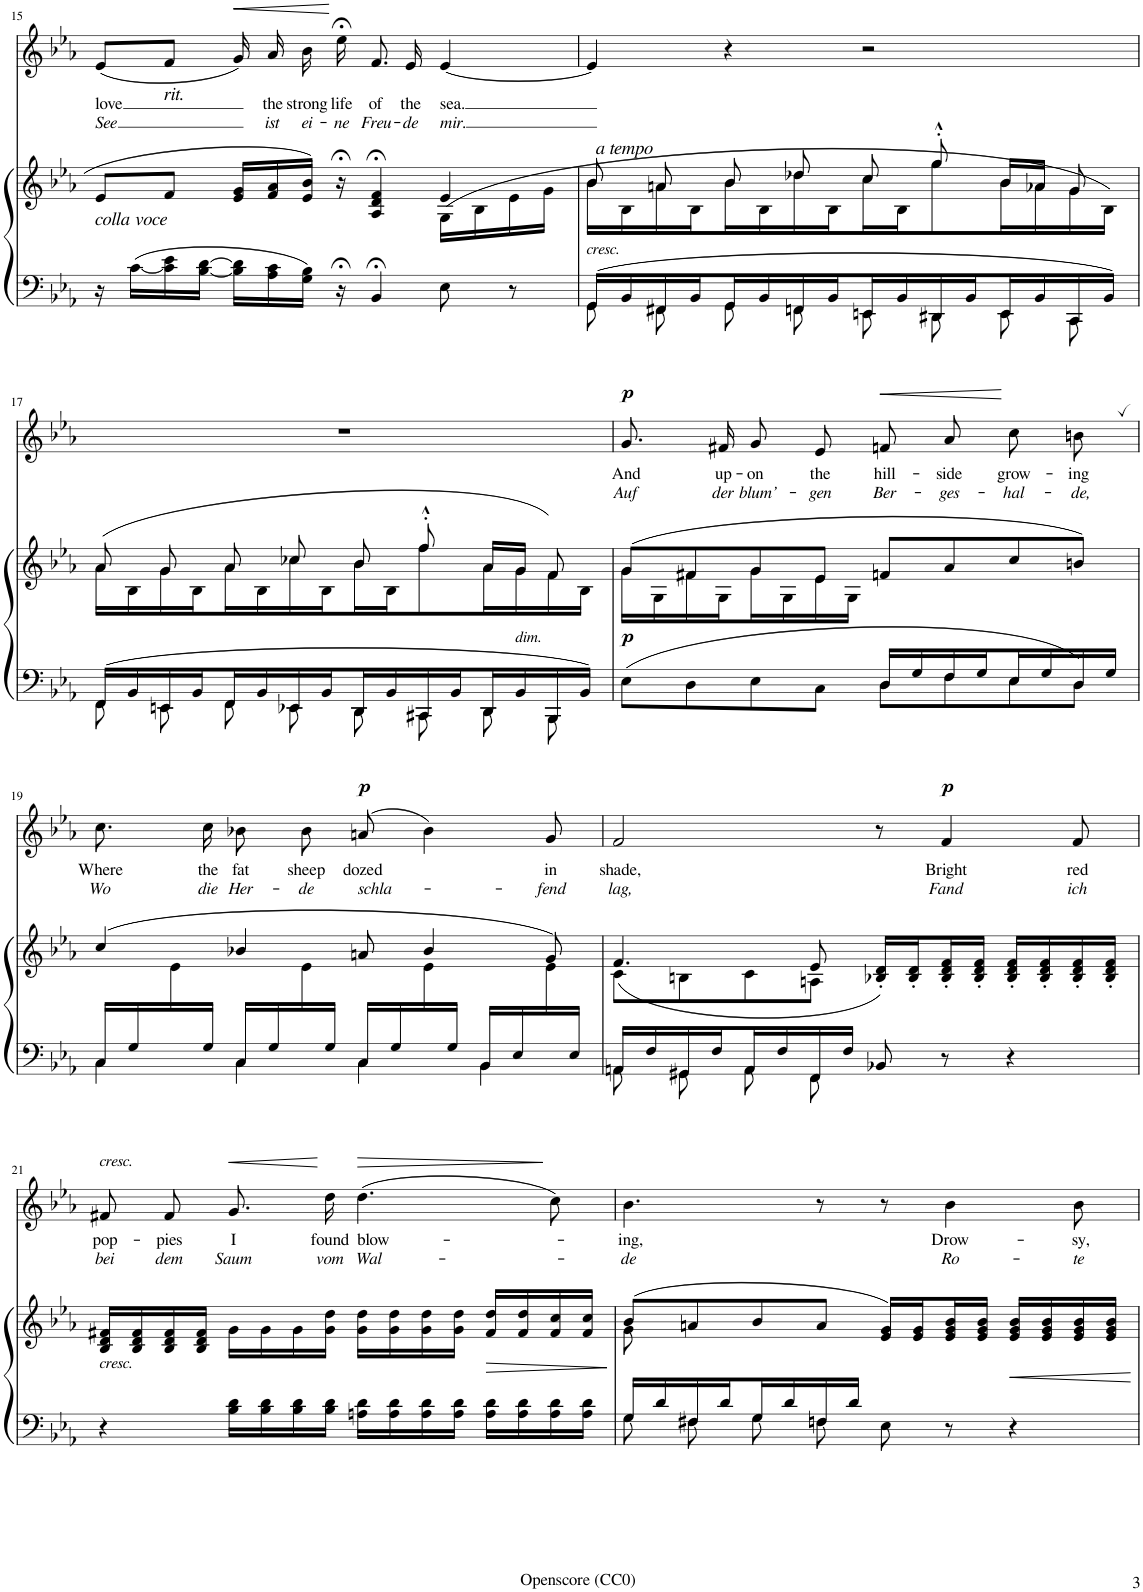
**kern	**kern	**dynam	**kern	**text	**text	**dynam
*part2	*part2	*part2	*part1	*part1	*part1	*part1
*staff3	*staff2	*staff2/3	*staff1	*staff1	*staff1	*staff1
*I"Piano	*	*	*I"Voice	*	*	*
*I'Pno	*	*	*	*	*	*
!!LO:PB:g=z
*clefF4	*clefG2	*	*clefG2	*	*	*
*k[b-e-a-]	*k[b-e-a-]	*	*k[b-e-a-]	*	*	*
*M4/4	*M4/4	*	*M4/4	*	*	*
=15	=15	=15	=15	=15	=15	=15
*	*^	*	*	*	*	*
!	!LO:TX:b:i:t=colla voce	!	!	!	!	!	!
!	!	!	!	!	!LO:LY:b	!LO:LY:b	!
16r	8e-/L	2.ryy	.	(8e-/L	-love	See	.
[<16c\LL	.	.	.	.	.	.	.
!	!	!	!	!LO:TX:b:i:t=rit.	!	!	!
16c\] 16e-\	8f/J	.	.	8f/J	.	.	.
[16B-\ [16d\JJ	.	.	.	.	.	.	.
!	!	!	!	!	!	!	!LO:HP:b
16B-\] 16d\]LL	16e-/ 16g/LL	.	.	16g/)	.	.	<
!	!	!	!	!	!LO:LY:b	!LO:LY:b	!
16A-\ 16c\	16f/ 16a-/	.	.	16a-/	the	ist	.
!	!	!	!	!	!LO:LY:b	!LO:LY:b	!
16G\ 16B-\JJ	16e-/ 16b-/JJ	.	.	16b-\	strong	ei-	.
!	!	!	!	!	!LO:LY:b	!LO:LY:b	!
16r;<	16r;<	.	.	16ee-;<\	life	-ne	[
!	!	!	!	!	!LO:LY:b	!LO:LY:b	!
4BB-;</	4A-/;< 4d/;< 4f/;<	.	.	8.f/	of	Freu-	.
!	!	!	!	!	!LO:LY:b	!LO:LY:b	!
.	.	.	.	16e-/	the	-de	.
!	!	!	!	!	!LO:LY:b	!LO:LY:b	!
8E-\	4e-/	(>16G\LL	.	[4e-/	sea.	mir.	.
.	.	16B-\	.	.	.	.	.
8r	.	16e-\	.	.	.	.	.
.	.	16g\JJ	.	.	.	.	.
=16	=16	=16	=16	=16	=16	=16	=16
*^	*	*	*	*	*	*	*
!	!	!LO:TX:a:i:t=a tempo	!	!	!	!	!	!
!	!	!LO:TX:b:i:t=cresc.	!	!	!	!	!	!
16GG/LL	8GG\	8b-/	16b-\LL	.	4e-/]	.	.	.
16BB-/	.	.	16B-\	.	.	.	.	.
!	!LO:N:head=solid	!	!	!	!	!	!	!
16FF#X/	8FF#\	8an/	16a\	.	.	.	.	.
16BB-/J	.	.	16B-\J	.	.	.	.	.
16GG/L	8GG\	8b-/	16b-\L	.	4r	.	.	.
16BB-/	.	.	16B-\	.	.	.	.	.
16FFn/	8FF\	8dd-X/	16dd-\	.	.	.	.	.
16BB-/J	.	.	16B-\J	.	.	.	.	.
16EEn/L	8EE\	8cc/	16cc\L	.	2r	.	.	.
16BB-/	.	.	16B-\J	.	.	.	.	.
16DD#X/	8DD#\	8gg'^^/	8gg\	.	.	.	.	.
16BB-/J	.	.	.	.	.	.	.	.
16EE/L	8EE\	16b-/LL	16b-\L	.	.	.	.	.
16BB-/	.	16a-X/JJ	16a-\	.	.	.	.	.
16CC/	8CC\	8g/	16g\	.	.	.	.	.
16BB-/JJ	.	.	16B-\JJ)	.	.	.	.	.
!!LO:LB:g=z
=17	=17	=17	=17	=17	=17	=17	=17	=17
16FF/LL	8FF\	(8a-/	16a-\LL	.	1r	.	.	.
16BB-/	.	.	16B-\	.	.	.	.	.
!	!LO:N:head=solid	!	!	!	!	!	!	!
16EEn/	8EE\	8g/	16g\	.	.	.	.	.
16BB-/J	.	.	16B-\J	.	.	.	.	.
16FF/L	8FF\	8a-/	16a-\L	.	.	.	.	.
16BB-/	.	.	16B-\	.	.	.	.	.
16EE-X/	8EE-\	8cc-X/	16cc-\	.	.	.	.	.
16BB-/J	.	.	16B-\J	.	.	.	.	.
16DD/L	8DD\	8b-/	16b-\L	.	.	.	.	.
16BB-/	.	.	16B-\J	.	.	.	.	.
16CC#X/	8CC#\	8ff'^^/	8ff\	.	.	.	.	.
16BB-/J	.	.	.	.	.	.	.	.
16DD/L	8DD\	16a-/LL	16a-\L	.	.	.	.	.
!LO:TX:a:i:t=dim.	!	!	!	!	!	!	!	!
16BB-/	.	16g/JJ	16g\	.	.	.	.	.
16BBB-/	8BBB-\	8f/)	16f\	.	.	.	.	.
16BB-/JJ	.	.	16B-\JJ	.	.	.	.	.
=18	=18	=18	=18	=18	=18	=18	=18	=18
!	!	!	!	!LO:DY:a=2	!	!LO:LY:b	!LO:LY:b	!LO:DY:a
8E-\L	2ryy	(8g/L	16g\LL	p	8.g/	And	Auf	p
.	.	.	16G\	.	.	.	.	.
8D\	.	8f#X/	16f#\	.	.	.	.	.
!	!	!	!	!	!	!LO:LY:b	!LO:LY:b	!
.	.	.	16G\J	.	16f#X/	up-	der	.
!	!	!	!	!	!	!LO:LY:b	!LO:LY:b	!
8E-\	.	8g/	16g\L	.	8g/	-on	blum’-	.
.	.	.	16G\	.	.	.	.	.
!	!	!	!	!	!	!LO:LY:b	!LO:LY:b	!
8C\J	.	8e-/J	16e-\	.	8e-/	the	-gen	.
.	.	.	16G\JJ	.	.	.	.	.
!	!	!	!	!	!	!LO:LY:b	!LO:LY:b	!LO:HP:b
8D\L	16D/LL	8fn/L	2ryy	.	8fn/	hill-	Ber-	<
.	16G/	.	.	.	.	.	.	.
!	!	!	!	!	!	!LO:LY:b	!LO:LY:b	!
8F\	16F/	8a-/	.	.	8a-/	-side	-ges-	.
.	16G/J	.	.	.	.	.	.	.
!	!	!	!	!	!	!LO:LY:b	!LO:LY:b	!
8E-\	16E-/L	8cc/	.	.	8cc\	grow-	-hal-	[
.	16G/	.	.	.	.	.	.	.
!	!	!	!	!	!	!LO:LY:b	!LO:LY:b	!
8D\J	16D/	8bn/J)	.	.	8bn,\	-ing	-de,	.
.	16G/JJ	.	.	.	.	.	.	.
!!LO:LB:g=z
=19	=19	=19	=19	=19	=19	=19	=19	=19
!	!	!	!	!	!	!LO:LY:b	!LO:LY:b	!
16C/LL	4C\	(>4cc/	8ryy	.	8.cc\	Where	Wo	.
16G/	.	.	.	.	.	.	.	.
16ryy	.	.	16e-\	.	.	.	.	.
!	!	!	!	!	!	!LO:LY:b	!LO:LY:b	!
16G/JJ	.	.	8.ryy	.	16cc\	the	die	.
!	!	!	!	!	!	!LO:LY:b	!LO:LY:b	!
16C/LL	4C\	4b-X/	.	.	8b-X\	fat	Her-	.
16G/	.	.	.	.	.	.	.	.
!	!	!	!	!	!	!LO:LY:b	!LO:LY:b	!
16ryy	.	.	16e-\	.	8b-\	sheep	-de	.
16G/JJ	.	.	8.ryy	.	.	.	.	.
!	!	!	!	!	!	!LO:LY:b	!LO:LY:b	!LO:DY:a
16C/LL	4C\	8an/	.	.	(8an/	dozed	schla-	p
16G/	.	.	.	.	.	.	.	.
16ryy	.	4b-/	16e-\	.	4b-\)	.	.	.
16G/JJ	.	.	8.ryy	.	.	.	.	.
16BB-/LL	4BB-\	.	.	.	.	.	.	.
16E-/	.	.	.	.	.	.	.	.
!	!	!	!	!	!	!LO:LY:b	!LO:LY:b	!
16ryy	.	8g/)	16e-\	.	8g/	in	-fend	.
16E-/JJ	.	.	16ryy	.	.	.	.	.
=20	=20	=20	=20	=20	=20	=20	=20	=20
!	!	!	!	!	!	!LO:LY:b	!LO:LY:b	!
16AAn/LL	8AA\	8c\L	(4.f/	.	2f/	shade,	lag,	.
16F/	.	.	.	.	.	.	.	.
16GG#X/	8GG#\	8Bn\	.	.	.	.	.	.
16F/J	.	.	.	.	.	.	.	.
16AA/L	8AA\	8c\	.	.	.	.	.	.
16F/	.	.	.	.	.	.	.	.
16FF/	8FF\	8An\J	8e-/	.	.	.	.	.
16F/JJ	.	.	.	.	.	.	.	.
8BB-X/	2ryy	(16B-X/'< 16d/'<LL	2ryy	.	8r	.	.	.
.	.	16B-/'< 16d/'<J	.	.	.	.	.	.
!	!	!	!	!	!	!LO:LY:b	!LO:LY:b	!LO:DY:a
8r	.	16B-/'< 16d/'< 16f/'<L	.	.	4f/	Bright	Fand	p
.	.	16B-/'< 16d/'< 16f/'<JJ	.	.	.	.	.	.
4r	.	16B-/'< 16d/'< 16f/'<LL	.	.	.	.	.	.
.	.	16B-/'< 16d/'< 16f/'<	.	.	.	.	.	.
!	!	!	!	!	!	!LO:LY:b	!LO:LY:b	!
.	.	16B-/'< 16d/'< 16f/'<	.	.	8f/	red	ich	.
.	.	16B-/'< 16d/'< 16f/'<JJ	.	.	.	.	.	.
*v	*v	*	*	*	*	*	*	*
*	*v	*v	*	*	*	*	*
!!LO:LB:g=z
=21	=21	=21	=21	=21	=21	=21
!	!	!	!LO:TX:a:i:t=cresc.	!	!	!
!	!LO:TX:b:i:t=cresc.	!	!	!	!	!
!	!	!	!	!LO:LY:b	!LO:LY:b	!
4r	16B-/ 16d/ 16f#X/LL	.	8f#X/	pop-	bei	.
.	16B-/ 16d/ 16f#/	.	.	.	.	.
!	!	!	!	!LO:LY:b	!LO:LY:b	!
.	16B-/ 16d/ 16f#/	.	8f#/	-pies	dem	.
.	16B-/ 16d/ 16f#/JJ	.	.	.	.	.
!	!	!	!	!LO:LY:b	!LO:LY:b	!LO:HP:b
16B-\ 16d\LL	16g\LL	.	8.g/	I	Saum	<
16B-\ 16d\	16g\	.	.	.	.	.
16B-\ 16d\	16g\	.	.	.	.	.
!	!	!	!	!LO:LY:b	!LO:LY:b	!
16B-\ 16d\JJ	16g\ 16dd\JJ	.	16dd\	found	vom	[
!	!	!	!	!LO:LY:b	!LO:LY:b	!LO:HP:b
16An\ 16d\LL	16g\ 16dd\LL	.	(4.dd\	blow-	Wal-	>
16A\ 16d\	16g\ 16dd\	.	.	.	.	.
16A\ 16d\	16g\ 16dd\	.	.	.	.	.
16A\ 16d\JJ	16g\ 16dd\JJ	.	.	.	.	.
!	!	!LO:HP:b	!	!	!	!
16A\ 16d\LL	16f#/ 16dd/LL	>	.	.	.	.
16A\ 16d\	16f#/ 16dd/	.	.	.	.	.
16A\ 16d\	16f#/ 16cc/	.	8cc\)	.	.	]
16A\ 16d\JJ	16f#/ 16cc/JJ	.	.	.	.	.
=22	=22	=22	=22	=22	=22	=22
*^	*^	*	*	*	*	*
!	!	!	!	!	!	!LO:LY:b	!LO:LY:b	!
16G/LL	8G\	8b-/L	8g\	.	4.b-\	-ing,	-de	.
16d/	.	.	.	.	.	.	.	.
16F#X/	8F#\	8an/	2..ryy	.	.	.	.	.
16d/J	.	.	.	.	.	.	.	.
16G/L	8G\	8b-/	.	.	.	.	.	.
16d/	.	.	.	.	.	.	.	.
16Fn/	8F\	8a/J	.	.	8r	.	.	.
16d/JJ	.	.	.	.	.	.	.	.
8E-\	2ryy	16e-/ 16g/LL)	.	.	8r	.	.	.
.	.	16e-/ 16g/J	.	.	.	.	.	.
!	!	!	!	!	!	!LO:LY:b	!LO:LY:b	!
8r	.	16e-/ 16g/ 16b-/L	.	.	4b-\	Drow-	Ro-	.
.	.	16e-/ 16g/ 16b-/JJ	.	.	.	.	.	.
4r	.	16e-/ 16g/ 16b-/LL	.	.	.	.	.	.
.	.	16e-/ 16g/ 16b-/	.	.	.	.	.	.
!	!	!	!	!	!	!LO:LY:b	!LO:LY:b	!
.	.	16e-/ 16g/ 16b-/	.	.	8b-\	-sy,	-te	.
.	.	16e-/ 16g/ 16b-/JJ	.	.	.	.	.	.
*v	*v	*	*	*	*	*	*	*
*	*v	*v	*	*	*	*	*
.	.	]	.	.	.	.
=	=	=	=	=	=	=
*-	*-	*-	*-	*-	*-	*-
